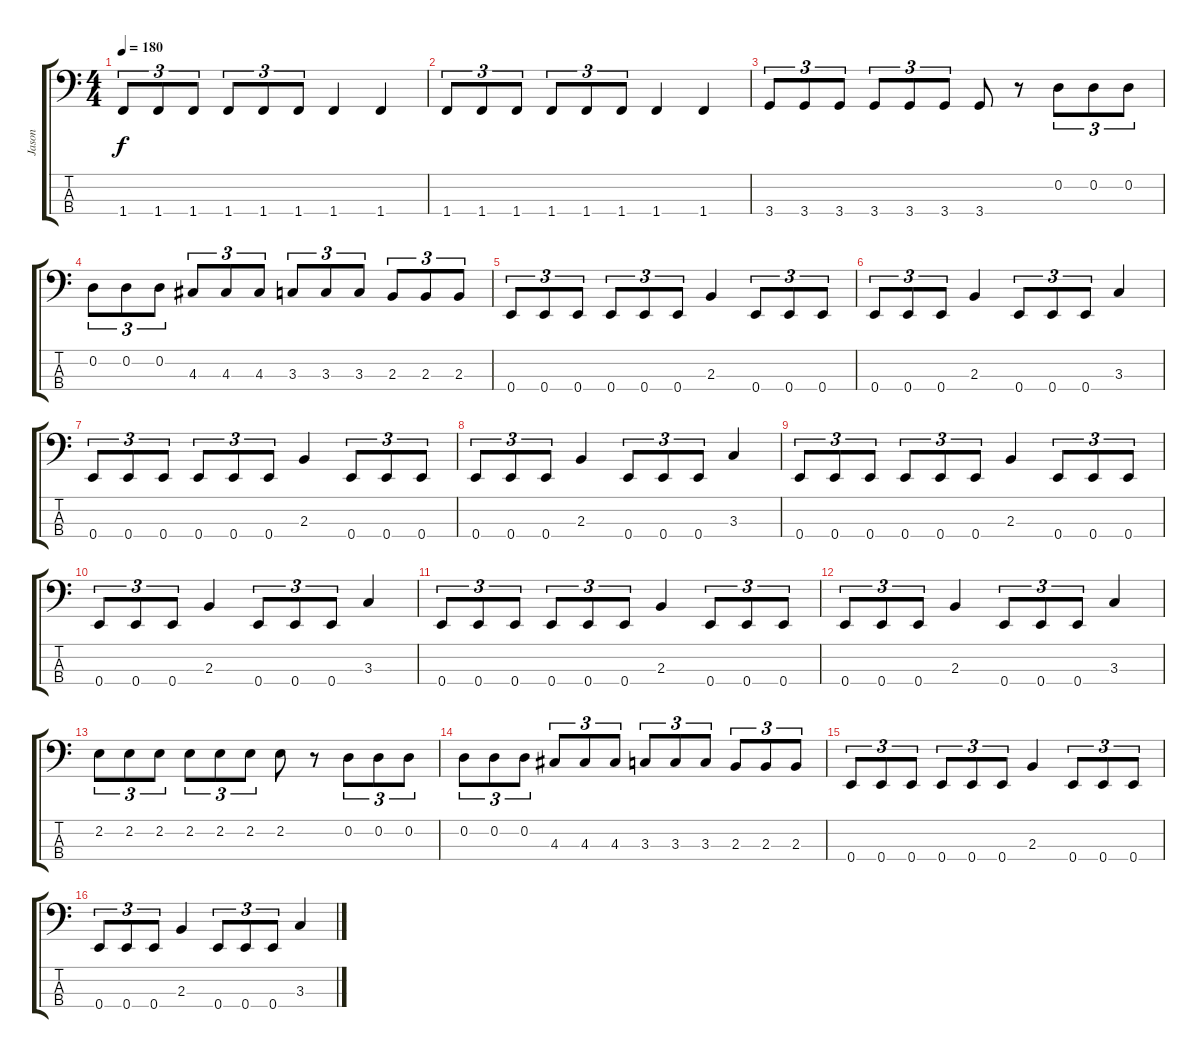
\track ("Jason" "Jason") {instrument electricbasspick}
\staff {score tabs}
\tuning (G2 D2 A1 E1) {hide}
\ts (4 4)
\tempo 180
\clef f4
\ks c
1.4.8{tu (3 2) dy f} 1.4.8{tu (3 2)} 1.4.8{tu (3 2)} 1.4.8{tu (3 2)} 1.4.8{tu (3 2)} 1.4.8{tu (3 2)} 1.4.4 1.4.4 |
1.4.8{tu (3 2)} 1.4.8{tu (3 2)} 1.4.8{tu (3 2)} 1.4.8{tu (3 2)} 1.4.8{tu (3 2)} 1.4.8{tu (3 2)} 1.4.4 1.4.4 |
3.4.8{tu (3 2)} 3.4.8{tu (3 2)} 3.4.8{tu (3 2)} 3.4.8{tu (3 2)} 3.4.8{tu (3 2)} 3.4.8{tu (3 2)} 3.4.8 r.8 0.2.8{tu (3 2)} 0.2.8{tu (3 2)} 0.2.8{tu (3 2)} |
0.2.8{tu (3 2)} 0.2.8{tu (3 2)} 0.2.8{tu (3 2)} 4.3.8{tu (3 2)} 4.3.8{tu (3 2)} 4.3.8{tu (3 2)} 3.3.8{tu (3 2)} 3.3.8{tu (3 2)} 3.3.8{tu (3 2)} 2.3.8{tu (3 2)} 2.3.8{tu (3 2)} 2.3.8{tu (3 2)} |
0.4.8{tu (3 2)} 0.4.8{tu (3 2)} 0.4.8{tu (3 2)} 0.4.8{tu (3 2)} 0.4.8{tu (3 2)} 0.4.8{tu (3 2)} 2.3.4 0.4.8{tu (3 2)} 0.4.8{tu (3 2)} 0.4.8{tu (3 2)} |
0.4.8{tu (3 2)} 0.4.8{tu (3 2)} 0.4.8{tu (3 2)} 2.3.4 0.4.8{tu (3 2)} 0.4.8{tu (3 2)} 0.4.8{tu (3 2)} 3.3.4 |
0.4.8{tu (3 2)} 0.4.8{tu (3 2)} 0.4.8{tu (3 2)} 0.4.8{tu (3 2)} 0.4.8{tu (3 2)} 0.4.8{tu (3 2)} 2.3.4 0.4.8{tu (3 2)} 0.4.8{tu (3 2)} 0.4.8{tu (3 2)} |
0.4.8{tu (3 2)} 0.4.8{tu (3 2)} 0.4.8{tu (3 2)} 2.3.4 0.4.8{tu (3 2)} 0.4.8{tu (3 2)} 0.4.8{tu (3 2)} 3.3.4 |
0.4.8{tu (3 2)} 0.4.8{tu (3 2)} 0.4.8{tu (3 2)} 0.4.8{tu (3 2)} 0.4.8{tu (3 2)} 0.4.8{tu (3 2)} 2.3.4 0.4.8{tu (3 2)} 0.4.8{tu (3 2)} 0.4.8{tu (3 2)} |
0.4.8{tu (3 2)} 0.4.8{tu (3 2)} 0.4.8{tu (3 2)} 2.3.4 0.4.8{tu (3 2)} 0.4.8{tu (3 2)} 0.4.8{tu (3 2)} 3.3.4 |
0.4.8{tu (3 2)} 0.4.8{tu (3 2)} 0.4.8{tu (3 2)} 0.4.8{tu (3 2)} 0.4.8{tu (3 2)} 0.4.8{tu (3 2)} 2.3.4 0.4.8{tu (3 2)} 0.4.8{tu (3 2)} 0.4.8{tu (3 2)} |
0.4.8{tu (3 2)} 0.4.8{tu (3 2)} 0.4.8{tu (3 2)} 2.3.4 0.4.8{tu (3 2)} 0.4.8{tu (3 2)} 0.4.8{tu (3 2)} 3.3.4 |
2.2.8{tu (3 2)} 2.2.8{tu (3 2)} 2.2.8{tu (3 2)} 2.2.8{tu (3 2)} 2.2.8{tu (3 2)} 2.2.8{tu (3 2)} 2.2.8 r.8 0.2.8{tu (3 2)} 0.2.8{tu (3 2)} 0.2.8{tu (3 2)} |
0.2.8{tu (3 2)} 0.2.8{tu (3 2)} 0.2.8{tu (3 2)} 4.3.8{tu (3 2)} 4.3.8{tu (3 2)} 4.3.8{tu (3 2)} 3.3.8{tu (3 2)} 3.3.8{tu (3 2)} 3.3.8{tu (3 2)} 2.3.8{tu (3 2)} 2.3.8{tu (3 2)} 2.3.8{tu (3 2)} |
0.4.8{tu (3 2)} 0.4.8{tu (3 2)} 0.4.8{tu (3 2)} 0.4.8{tu (3 2)} 0.4.8{tu (3 2)} 0.4.8{tu (3 2)} 2.3.4 0.4.8{tu (3 2)} 0.4.8{tu (3 2)} 0.4.8{tu (3 2)} |
0.4.8{tu (3 2)} 0.4.8{tu (3 2)} 0.4.8{tu (3 2)} 2.3.4 0.4.8{tu (3 2)} 0.4.8{tu (3 2)} 0.4.8{tu (3 2)} 3.3.4
